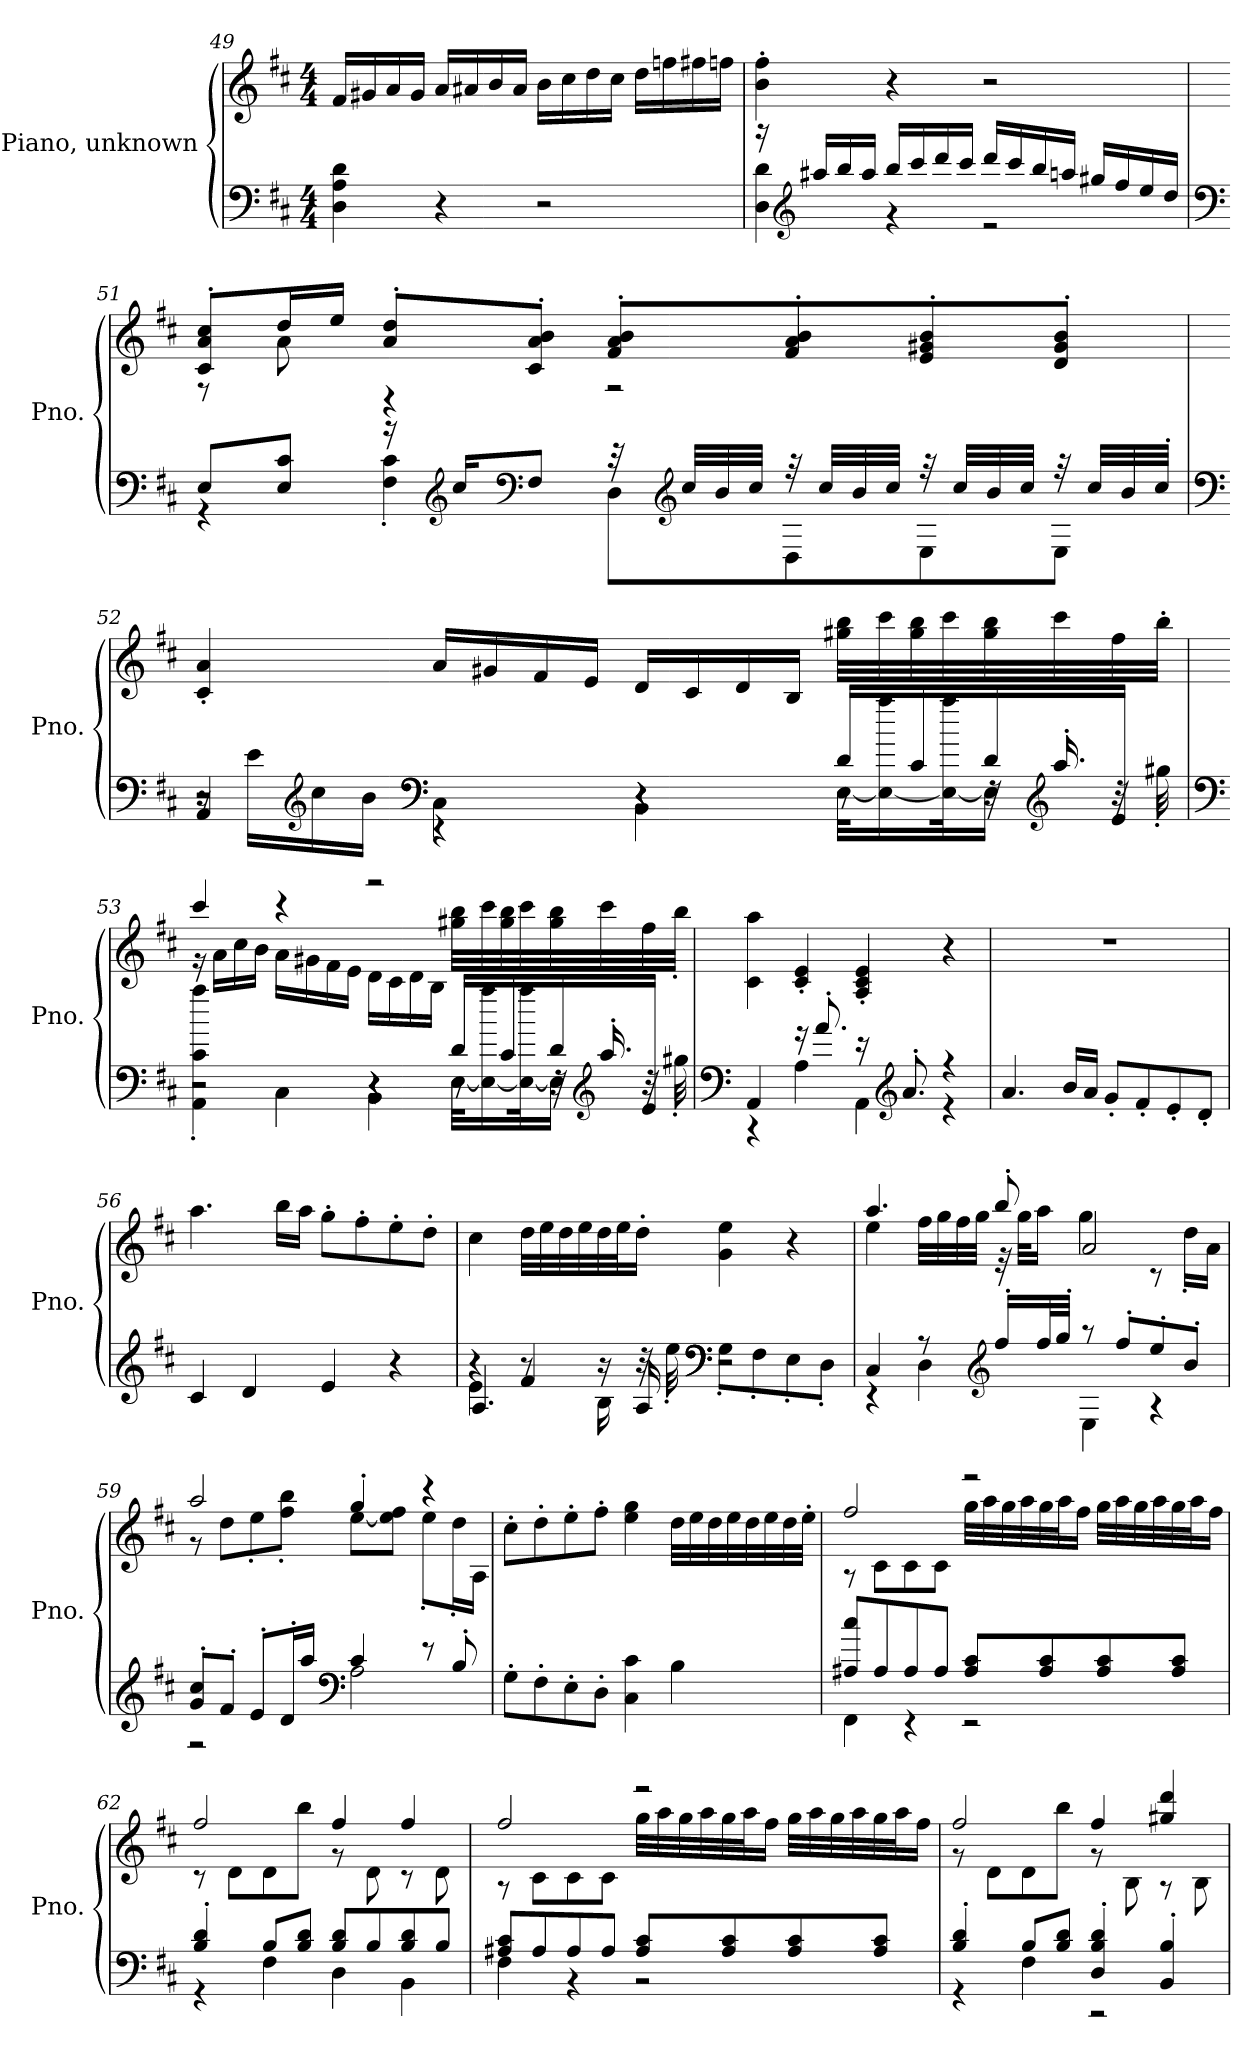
**kern	**kern
*part1	*part1
*staff2	*staff1
*I"Piano, unknown	*
*I'Pno.	*
!!LO:LB:g=z
*clefF4	*clefG2
*k[f#c#]	*k[f#c#]
*M4/4	*M4/4
=49	=49
4D\ 4A\ 4d\	16f#/LL
.	16g#X/
.	16a/
.	16g#/JJ
4r	16a/LL
.	16a#X/
.	16b/
.	16a#/JJ
2r	16b\LL
.	16cc#\
.	16dd\
.	16cc#\JJ
.	16dd\LL
.	16ffn\
.	16ff#X\
.	16ffn\JJ
=50	=50
*^	*
16r	4D\ 4d\	4b\' 4ff#\'
*clefG2	*	*
16aa#X/LL	.	.
16bb/	.	.
16aa#/JJ	.	.
16bb/LL	4r	4r
16ccc#/	.	.
16ddd/	.	.
16ccc#/JJ	.	.
16ddd/LL	2r	2r
16ccc#/	.	.
16bb/	.	.
16aan/JJ	.	.
16gg#X/LL	.	.
16ff#/	.	.
16ee/	.	.
16dd/JJ	.	.
!!LO:LB:g=z
=51	=51	=51
*clefF4	*	*
*	*	*^
8E/L	4r	8c#/' 8a/' 8cc#/'L	8r
8E/ 8c#/J	.	16dd/L	8a\
.	.	16ee/JJ	.
16r	4F#\' 4c#\'	8a/' 8dd/'L	4r
*clefG2	*	*	*
16cc#/KL	.	.	.
*clefF4	*	*	*
8F#/J	.	8c#/' 8a/' 8b/'J	.
32r	8D\L	8f#/' 8a/' 8b/'L	2r
*clefG2	*	*	*
32cc#/LLL	.	.	.
32b/	.	.	.
32cc#/JJJ	.	.	.
32r	8D\	8f#/' 8a/' 8b/'	.
32cc#/LLL	.	.	.
32b/	.	.	.
32cc#/JJJ	.	.	.
32r	8E\	8e/' 8g#X/' 8b/'	.
32cc#/LLL	.	.	.
32b/	.	.	.
32cc#/JJJ	.	.	.
32r	8E\J	8d/' 8g#/' 8b/'J	.
32cc#/LLL	.	.	.
32b/	.	.	.
32cc#'/JJJ	.	.	.
*v	*v	*	*
*	*v	*v
!!LO:LB:g=z
=52	=52
*clefF4	*
*^	*
*	*^	*
2r	16r	4AA/	4c#/' 4a/'
.	16e\LL	.	.
*clefG2	*	*	*
.	16cc#\	.	.
.	16b\JJ	.	.
*clefF4	*	*	*
.	4C#\	4r	16a/LL
.	.	.	16g#X/
.	.	.	16f#/
.	.	.	16e/JJ
4r	4BB\	4r	16d/LL
.	.	.	16c#/
.	.	.	16d/
.	.	.	16B/JJ
8r	[32E\KLL	16d/LL	32gg#X\ 32bb\LLL
.	16E\_ 16aa\	.	32ccc#\
.	.	16c#/	32gg#\ 32bb\
.	32E\_ 32aa\K	.	32ccc#\
32r	16E\JJ]	16d/	32gg#\ 32bb\
*clefG2	*	*	*
16.aa'/	.	.	32ccc#\
.	32r	16e/JJ	32ff#\
.	32gg#X'\	.	32bb'\JJJ
!!LO:LB:g=z
=53	=53	=53	=53
*clefF4	*	*	*
*	*	*	*^
2r	4AA\' 4c#\' 4aa\'	2r	4ccc#/	16r
.	.	.	.	16a\LL
.	.	.	.	16cc#\
.	.	.	.	16b\JJ
.	4C#\	.	4r	16a\LL
.	.	.	.	16g#X\
.	.	.	.	16f#\
.	.	.	.	16e\JJ
4r	4BB\	4r	2r	16d\LL
.	.	.	.	16c#\
.	.	.	.	16d\
.	.	.	.	16B\JJ
8r	[32E\KLL	16d/LL	.	32gg#X\ 32bb\LLL
.	16E\_ 16aa\	.	.	32ccc#\
.	.	16c#/	.	32gg#\ 32bb\
.	32E\_ 32aa\K	.	.	32ccc#\
32r	16E\JJ]	16d/	.	32gg#\ 32bb\
*clefG2	*	*	*	*
16.aa'/	.	.	.	32ccc#\
.	32r	16e/JJ	.	32ff#\
.	32gg#X'\	.	.	32bb'\JJJ
*v	*v	*v	*	*
*	*v	*v
=54	=54
*clefF4	*
*^	*
4AA/	4r	4c#\ 4aa\
16r	4A\	4c#/' 4e/'
8.a'/	.	.
16r	4AA\	4A/' 4c#/' 4e/'
*clefG2	*	*
8.a'/	.	.
4r	4r	4r
*v	*v	*
!!LO:PB:g=z
=55	=55
4.a/	1r
16b/LL	.
16a/JJ	.
8g'/L	.
8f#'/	.
8e'/	.
8d'/J	.
=56	=56
4c#/	4.aa\
4d/	.
.	16bb\LL
.	16aa\JJ
4e/	8gg'\L
.	8ff#'\
4r	8ee'\
.	8dd'\J
=57	=57
*^	*
*	*^	*
4r	4e\	4.A/	4cc#\
4f#/	8r	.	32dd\LLL
.	.	.	32ee\
.	.	.	32dd\
.	.	.	32ee\
.	16B\	16r	32dd\
.	.	.	32ee\J
.	32r	16A/	16dd'\JJ
.	32ee'\	.	.
*clefF4	*	*	*
2r	8G'\L	2r	4g\ 4ee\
.	8F#'\	.	.
.	8E'\	.	4r
.	8D'\J	.	.
*	*v	*v	*
!!LO:LB:g=z
=58	=58	=58
*	*	*^
4C#/	4r	4.aa/	4ee\
8r	4D\	.	32ff#\LLL
.	.	.	32gg\
.	.	.	32ff#\
.	.	.	32gg\JJJ
*clefG2	*	*	*
16ff#'/LL	.	8bb'/	32r
.	.	.	32gg\KLL
32ff#/L	.	.	16aa\JJ
32gg'/JJJ	.	.	.
8r	4E\	2a/	4gg\
8ff#'/L	.	.	.
8ee'/	4r	.	8r
8b'/J	.	.	16dd'\LL
.	.	.	16a\JJ
=59	=59	=59	=59
8g/' 8cc#/'L	2r	2aa/	8r
8f#'/J	.	.	8dd\L
8e'/L	.	.	8ee'\
16d'/L	.	.	8ff#\' 8bb\'J
16aa/JJ	.	.	.
*clefF4	*	*	*
4c#/	2A\	4gg'/	[8ee\L
.	.	.	8ee\] 8ff#\J
8r	.	4r	8ee'\L
8B'/	.	.	16dd'\L
.	.	.	16A\JJ
*v	*v	*	*
*	*v	*v
=60	=60
8G'\L	8cc#'\L
8F#'\	8dd'\
8E'\	8ee'\
8D'\J	8ff#'\J
4C#\ 4c#\	4ee\ 4gg\
4B\	32dd\LLL
.	32ee\
.	32dd\
.	32ee\
.	32dd\
.	32ee\
.	32dd\
.	32ee'\JJJ
!!LO:LB:g=z
=61	=61
*^	*^
8A#X/ 8cc#/L	4FF#\	2ff#/	8r
8A#/	.	.	8c#\L
8A#/	4r	.	8c#\
8A#/J	.	.	8c#\J
8A#/ 8c#/L	2r	2r	32gg\LLL
.	.	.	32aa\
.	.	.	32gg\
.	.	.	32aa\
8A#/ 8c#/	.	.	32gg\
.	.	.	32aa\J
.	.	.	16ff#\JJ
8A#/ 8c#/	.	.	32gg\LLL
.	.	.	32aa\
.	.	.	32gg\
.	.	.	32aa\
8A#/ 8c#/J	.	.	32gg\
.	.	.	32aa\J
.	.	.	16ff#\JJ
=62	=62	=62	=62
4B/' 4d/'	4r	2ff#/	8r
.	.	.	8d\L
8B/L	4F#\	.	8d\
8B/ 8d/J	.	.	8bb\J
8B/ 8d/L	4D\	4ff#/	8r
8B/	.	.	8d\
8B/ 8d/	4BB\	4ff#/	8r
8B/J	.	.	8d\
!!LO:LB:g=z	!!
=63	=63	=63	=63
8A#X/ 8c#/L	4F#\	2ff#/	8r
8A#/	.	.	8c#\L
8A#/	4r	.	8c#\
8A#/J	.	.	8c#\J
8A#/ 8c#/L	2r	2r	32gg\LLL
.	.	.	32aa\
.	.	.	32gg\
.	.	.	32aa\
8A#/ 8c#/	.	.	32gg\
.	.	.	32aa\J
.	.	.	16ff#\JJ
8A#/ 8c#/	.	.	32gg\LLL
.	.	.	32aa\
.	.	.	32gg\
.	.	.	32aa\
8A#/ 8c#/J	.	.	32gg\
.	.	.	32aa\J
.	.	.	16ff#\JJ
=64	=64	=64	=64
4B/' 4d/'	4r	2ff#/	8r
.	.	.	8d\L
8B/L	4F#\	.	8d\
8B/ 8d/J	.	.	8bb\J
4D/' 4B/' 4d/'	2r	4ff#/	8r
.	.	.	8B\
4BB/' 4B/'	.	4gg#X/ 4ddd/	8r
.	.	.	8B\
*v	*v	*	*
*	*v	*v
=	=
*-	*-
